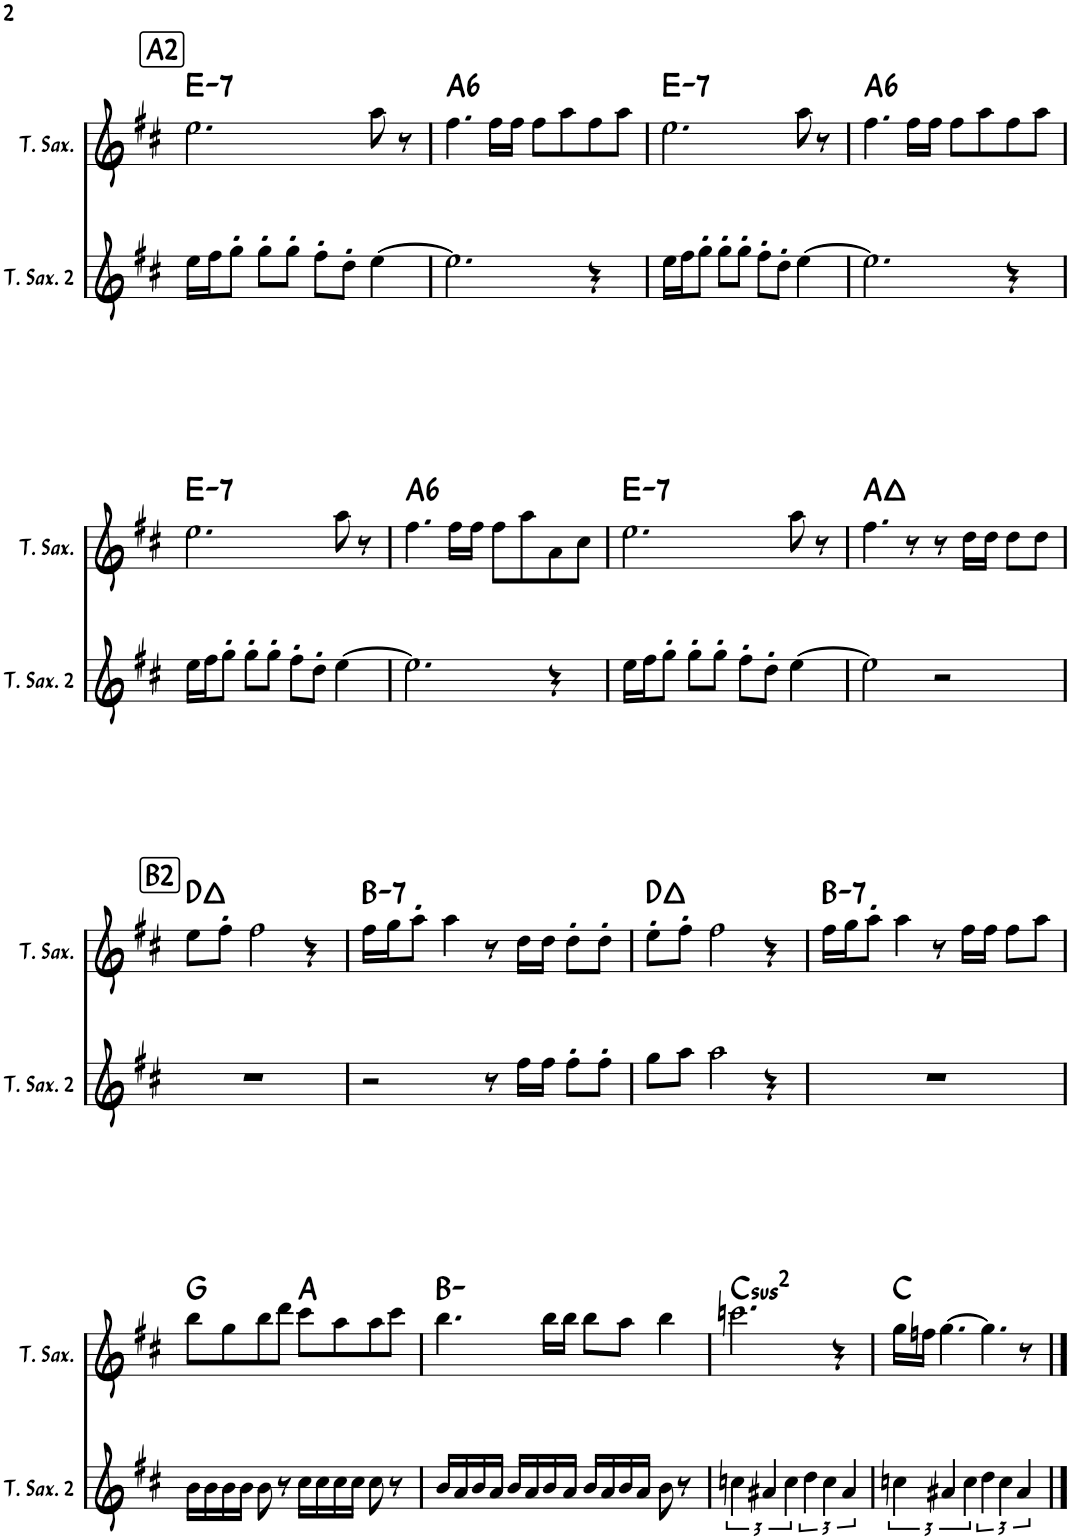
**kern	**kern	**harte
*part2	*part1	*part1
*staff2	*staff1	*
*I"Tenor Saxophone 2	*I"Tenor Saxophone	*
*I'T. Sax. 2	*I'T. Sax.	*
!!LO:PB:g=z
*clefG2	*clefG2	*
*Trd8c14	*Trd8c14	*
*k[f#c#]	*k[f#c#]	*
*M4/4	*M4/4	*
!!LO:REH:place=s1:a:B:rj:fs=14:t=A2
=17	=17	=17
!	!	!LO:H:kt=7
16ee\LL	2.ee\	E:min7
16ff#\J	.	.
8gg'\J	.	.
8gg'\L	.	.
8gg'\J	.	.
8ff#'\L	.	.
8dd'\J	.	.
[4ee\	8aa\	.
.	8r	.
=18	=18	=18
!	!	!LO:H:kt=6
2.ee\]	4.ff#\	A:maj6
.	16ff#\LL	.
.	16ff#\JJ	.
.	8ff#\L	.
.	8aa\	.
4r	8ff#\	.
.	8aa\J	.
=19	=19	=19
!	!	!LO:H:kt=7
16ee\LL	2.ee\	E:min7
16ff#\J	.	.
8gg'\J	.	.
8gg'\L	.	.
8gg'\J	.	.
8ff#'\L	.	.
8dd'\J	.	.
[4ee\	8aa\	.
.	8r	.
=20	=20	=20
!	!	!LO:H:kt=6
2.ee\]	4.ff#\	A:maj6
.	16ff#\LL	.
.	16ff#\JJ	.
.	8ff#\L	.
.	8aa\	.
4r	8ff#\	.
.	8aa\J	.
!!LO:LB:g=z
=21	=21	=21
!	!	!LO:H:kt=7
16ee\LL	2.ee\	E:min7
16ff#\J	.	.
8gg'\J	.	.
8gg'\L	.	.
8gg'\J	.	.
8ff#'\L	.	.
8dd'\J	.	.
[4ee\	8aa\	.
.	8r	.
=22	=22	=22
!	!	!LO:H:kt=6
2.ee\]	4.ff#\	A:maj6
.	16ff#\LL	.
.	16ff#\JJ	.
.	8ff#\L	.
.	8aa\	.
4r	8a\	.
.	8cc#\J	.
=23	=23	=23
!	!	!LO:H:kt=7
16ee\LL	2.ee\	E:min7
16ff#\J	.	.
8gg'\J	.	.
8gg'\L	.	.
8gg'\J	.	.
8ff#'\L	.	.
8dd'\J	.	.
[4ee\	8aa\	.
.	8r	.
=24	=24	=24
2ee\]	4.ff#\	A:maj
.	8r	.
2r	8r	.
.	16dd\LL	.
.	16dd\JJ	.
.	8dd\L	.
.	8dd\J	.
!!LO:LB:g=z
!!LO:REH:place=s1:a:B:rj:fs=14:t=B2
=25	=25	=25
1r	8ee\L	D:maj
.	8ff#'\J	.
.	2ff#\	.
.	4r	.
=26	=26	=26
!	!	!LO:H:kt=7
2r	16ff#\LL	B:min7
.	16gg\J	.
.	8aa'\J	.
.	4aa\	.
8r	8r	.
16ff#\LL	16dd\LL	.
16ff#\JJ	16dd\JJ	.
8ff#'\L	8dd'\L	.
8ff#'\J	8dd'\J	.
=27	=27	=27
8gg\L	8ee'\L	D:maj
8aa\J	8ff#'\J	.
2aa\	2ff#\	.
4r	4r	.
=28	=28	=28
!	!	!LO:H:kt=7
1r	16ff#\LL	B:min7
.	16gg\J	.
.	8aa'\J	.
.	4aa\	.
.	8r	.
.	16ff#\LL	.
.	16ff#\JJ	.
.	8ff#\L	.
.	8aa\J	.
!!LO:LB:g=z
=29	=29	=29
16b\LL	8bb\L	G:maj
16b\	.	.
16b\	8gg\	.
16b\JJ	.	.
8b\	8bb\	.
8r	8ddd\J	.
16cc#\LL	8ccc#\L	A:maj
16cc#\	.	.
16cc#\	8aa\	.
16cc#\JJ	.	.
8cc#\	8aa\	.
8r	8ccc#\J	.
=30	=30	=30
16b/LL	4.bb\	B:min
16a/	.	.
16b/	.	.
16a/JJ	.	.
16b/LL	.	.
16a/	.	.
16b/	16bb\LL	.
16a/JJ	16bb\JJ	.
16b/LL	8bb\L	.
16a/	.	.
16b/	8aa\J	.
16a/JJ	.	.
8b\	4bb\	.
8r	.	.
=31	=31	=31
!	!	!LO:H:kt=2
6ccn\	2.cccn\	C:(1,2,5)
6a#X/	.	.
6cc\	.	.
6dd\	.	.
6cc\	.	.
.	4r	.
6a#/	.	.
=32	=32	=32
6ccn\	16gg\LL	C:maj
.	16ffn\JJ	.
.	[4.gg\	.
6a#X/	.	.
6cc\	.	.
6dd\	4.gg\]	.
6cc\	.	.
6a#/	.	.
.	8r	.
==	==	==
*-	*-	*-
